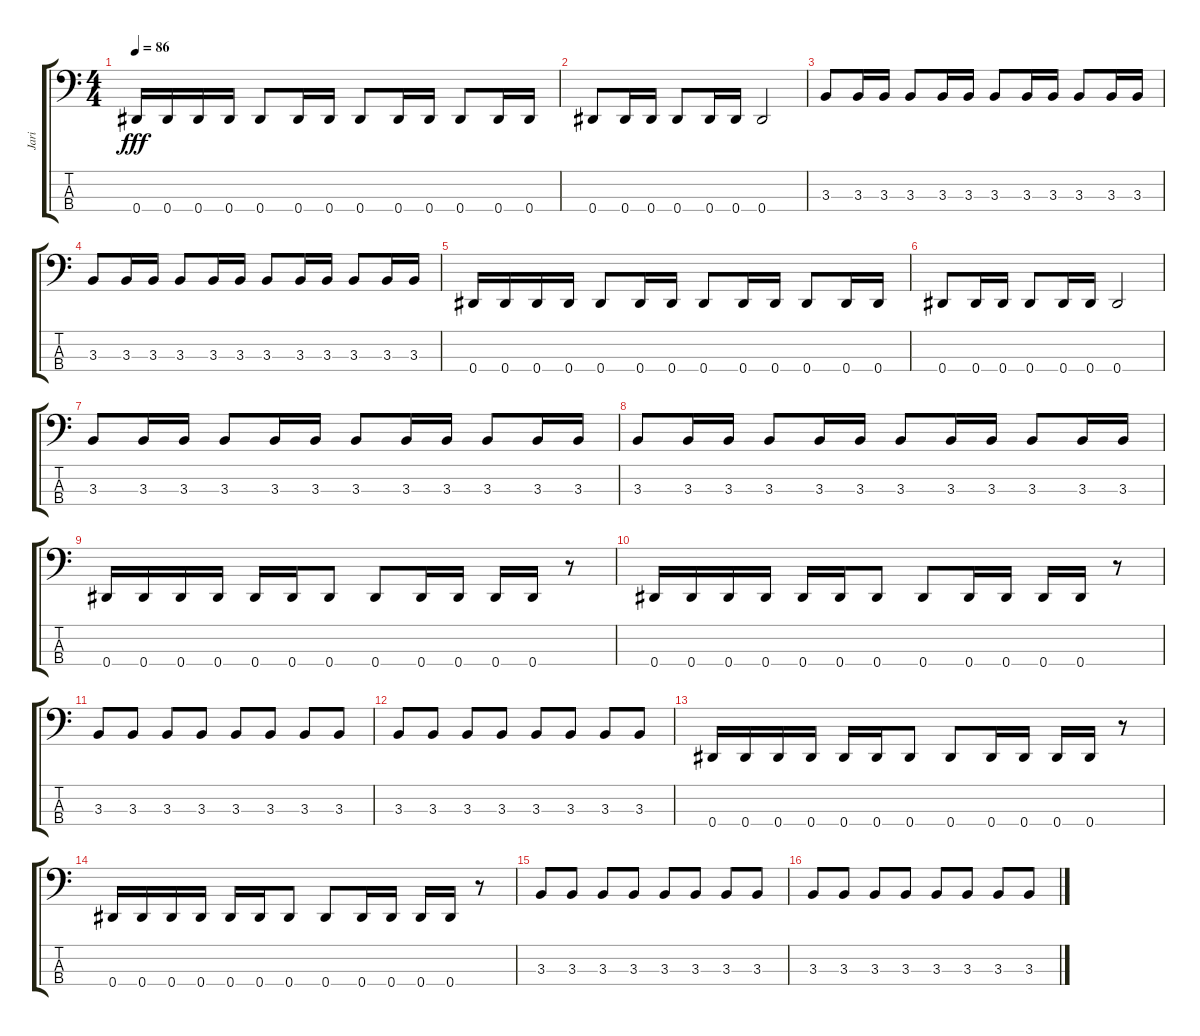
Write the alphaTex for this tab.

\track ("Jari" "Jari") {instrument electricbassfinger}
\staff {score tabs}
\tuning (Gb2 Db2 Ab1 Eb1) {hide}
\ts (4 4)
\tempo 86
\clef f4
\ks c
0.4.16{dy fff} 0.4.16 0.4.16 0.4.16 0.4.8 0.4.16 0.4.16 0.4.8 0.4.16 0.4.16 0.4.8 0.4.16 0.4.16 |
0.4.8 0.4.16 0.4.16 0.4.8 0.4.16 0.4.16 0.4.2 |
3.3.8 3.3.16 3.3.16 3.3.8 3.3.16 3.3.16 3.3.8 3.3.16 3.3.16 3.3.8 3.3.16 3.3.16 |
3.3.8 3.3.16 3.3.16 3.3.8 3.3.16 3.3.16 3.3.8 3.3.16 3.3.16 3.3.8 3.3.16 3.3.16 |
0.4.16 0.4.16 0.4.16 0.4.16 0.4.8 0.4.16 0.4.16 0.4.8 0.4.16 0.4.16 0.4.8 0.4.16 0.4.16 |
0.4.8 0.4.16 0.4.16 0.4.8 0.4.16 0.4.16 0.4.2 |
3.3.8 3.3.16 3.3.16 3.3.8 3.3.16 3.3.16 3.3.8 3.3.16 3.3.16 3.3.8 3.3.16 3.3.16 |
3.3.8 3.3.16 3.3.16 3.3.8 3.3.16 3.3.16 3.3.8 3.3.16 3.3.16 3.3.8 3.3.16 3.3.16 |
0.4.16 0.4.16 0.4.16 0.4.16 0.4.16 0.4.16 0.4.8 0.4.8 0.4.16 0.4.16 0.4.16 0.4.16 r.8 |
0.4.16 0.4.16 0.4.16 0.4.16 0.4.16 0.4.16 0.4.8 0.4.8 0.4.16 0.4.16 0.4.16 0.4.16 r.8 |
3.3.8 3.3.8 3.3.8 3.3.8 3.3.8 3.3.8 3.3.8 3.3.8 |
3.3.8 3.3.8 3.3.8 3.3.8 3.3.8 3.3.8 3.3.8 3.3.8 |
0.4.16 0.4.16 0.4.16 0.4.16 0.4.16 0.4.16 0.4.8 0.4.8 0.4.16 0.4.16 0.4.16 0.4.16 r.8 |
0.4.16 0.4.16 0.4.16 0.4.16 0.4.16 0.4.16 0.4.8 0.4.8 0.4.16 0.4.16 0.4.16 0.4.16 r.8 |
3.3.8 3.3.8 3.3.8 3.3.8 3.3.8 3.3.8 3.3.8 3.3.8 |
3.3.8 3.3.8 3.3.8 3.3.8 3.3.8 3.3.8 3.3.8 3.3.8
